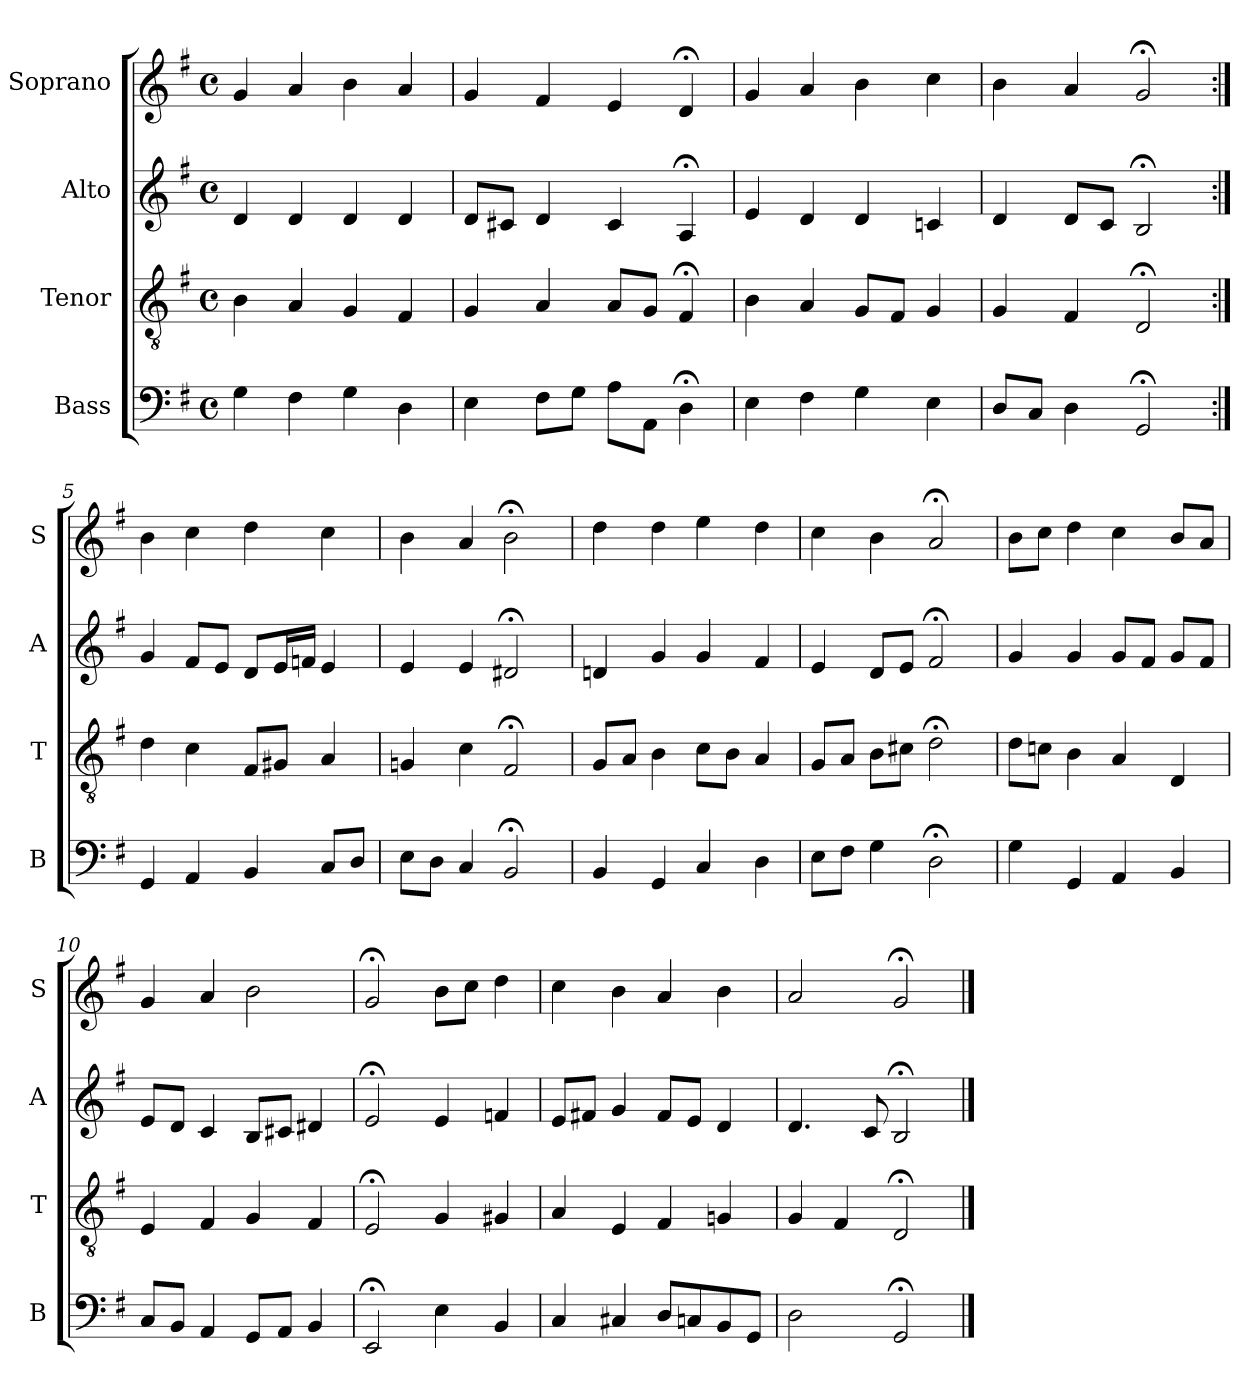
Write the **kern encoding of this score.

**kern	**kern	**kern	**kern
*part4	*part3	*part2	*part1
*staff4	*staff3	*staff2	*staff1
*I"Bass	*I"Tenor	*I"Alto	*I"Soprano
*I'B	*I'T	*I'A	*I'S
*clefF4	*clefGv2	*clefG2	*clefG2
*k[f#]	*k[f#]	*k[f#]	*k[f#]
*G:	*G:	*G:	*G:
*M4/4	*M4/4	*M4/4	*M4/4
*met(c)	*met(c)	*met(c)	*met(c)
*MM100	*MM100	*MM100	*MM100
=1	=1	=1	=1
4G	4B	4d	4g
4F#	4A	4d	4a
4G	4G	4d	4b
4D	4F#	4d	4a
=2	=2	=2	=2
4E	4G	8dL	4g
.	.	8c#XJ	.
8F#L	4A	4d	4f#
8GJ	.	.	.
8AL	8AL	4c#	4e
8AAJ	8GJ	.	.
4D;<	4F#;<	4A;<	4d;<
=3	=3	=3	=3
4E	4B	4e	4g
4F#	4A	4d	4a
4G	8GL	4d	4b
.	8F#J	.	.
4E	4G	4cn	4cc
=4	=4	=4	=4
8DiL	4Gi	4di	4bi
8CJ	.	.	.
4D	4F#	8dL	4a
.	.	8cJ	.
2GG;<	2D;<	2B;<	2g;<
=5:|!	=5:|!	=5:|!	=5:|!
4GG	4d	4g	4b
4AA	4c	8f#L	4cc
.	.	8eJ	.
4BB	8F#L	8dL	4dd
.	8G#XJ	16eL	.
.	.	16fnJJ	.
8CL	4A	4e	4cc
8DJ	.	.	.
=6	=6	=6	=6
8EL	4Gn	4e	4b
8DJ	.	.	.
4C	4c	4e	4a
2BB;<	2F#;<	2d#X;<	2b;<
=7	=7	=7	=7
4BB	8GL	4dn	4dd
.	8AJ	.	.
4GG	4B	4g	4dd
4C	8cL	4g	4ee
.	8BJ	.	.
4D	4A	4f#	4dd
=8	=8	=8	=8
8EL	8GL	4e	4cc
8F#J	8AJ	.	.
4G	8BL	8dL	4b
.	8c#XJ	8eJ	.
2D;<	2d;<	2f#;<	2a;<
=9	=9	=9	=9
4G	8dL	4g	8bL
.	8cnJ	.	8ccJ
4GG	4B	4g	4dd
4AA	4A	8gL	4cc
.	.	8f#J	.
4BB	4D	8gL	8bL
.	.	8f#J	8aJ
=10	=10	=10	=10
8CL	4E	8eL	4g
8BBJ	.	8dJ	.
4AA	4F#	4c	4a
8GGL	4G	8BL	2b
8AAJ	.	8c#XJ	.
4BB	4F#	4d#X	.
=11	=11	=11	=11
2EE;<	2E;<	2e;<	2g;<
4E	4G	4e	8bL
.	.	.	8ccJ
4BB	4G#X	4fn	4dd
=12	=12	=12	=12
4C	4A	8eL	4cc
.	.	8f#XJ	.
4C#X	4E	4g	4b
8DL	4F#	8f#L	4a
8Cn	.	8eJ	.
8BB	4Gn	4d	4b
8GGJ	.	.	.
=13	=13	=13	=13
2D	4G	4.d	2a
.	4F#	.	.
.	.	8c	.
2GG;<	2D;<	2B;<	2g;<
==	==	==	==
*-	*-	*-	*-
